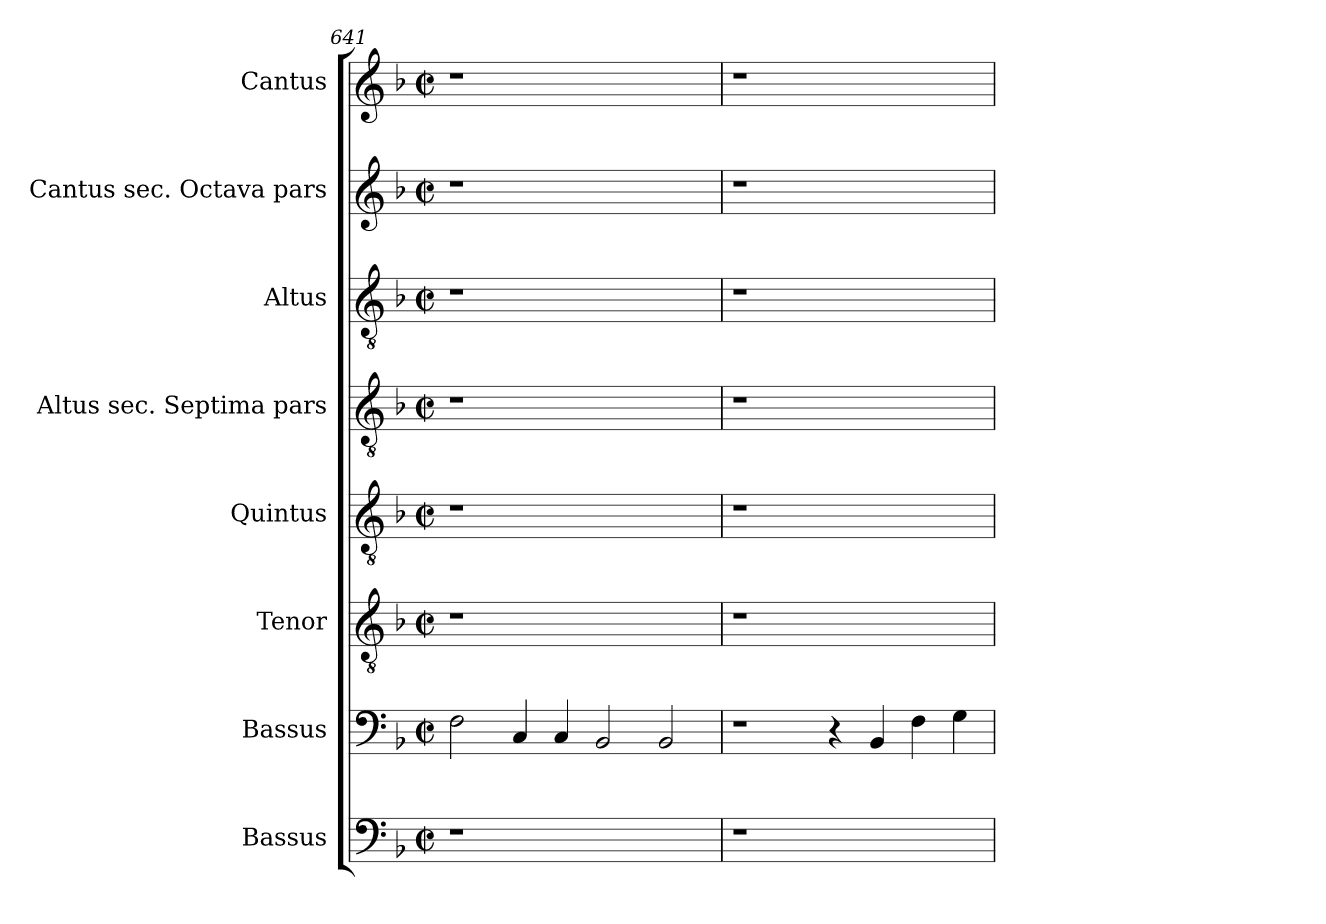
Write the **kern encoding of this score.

**kern	**kern	**kern	**kern	**kern	**kern	**kern	**kern
*part8	*part7	*part6	*part5	*part4	*part3	*part2	*part1
*staff8	*staff7	*staff6	*staff5	*staff4	*staff3	*staff2	*staff1
*I"Bassus	*I"Bassus	*I"Tenor	*I"Quintus	*I"Altus sec. Septima pars	*I"Altus	*I"Cantus sec. Octava pars	*I"Cantus
*	*I'Bassus	*I'Tenor	*I'Quintus	*	*I'Altus	*	*I'Cantus
!!LO:LB:g=z
*clefF4	*clefF4	*clefGv2	*clefGv2	*clefGv2	*clefGv2	*clefG2	*clefG2
*k[b-]	*k[b-]	*k[b-]	*k[b-]	*k[b-]	*k[b-]	*k[b-]	*k[b-]
*F:	*F:	*F:	*F:	*F:	*F:	*F:	*F:
*M2/2	*M2/2	*M2/2	*M2/2	*M2/2	*M2/2	*M2/2	*M2/2
*met(c|)	*met(c|)	*met(c|)	*met(c|)	*met(c|)	*met(c|)	*met(c|)	*met(c|)
=641	=641	=641	=641	=641	=641	=641	=641
1r	2F\	1r	1r	1r	1r	1r	1r
.	4C/	.	.	.	.	.	.
.	4C/	.	.	.	.	.	.
1ryy	2BB-/	1ryy	1ryy	1ryy	1ryy	1ryy	1ryy
.	2BB-/	.	.	.	.	.	.
=642	=642	=642	=642	=642	=642	=642	=642
1r	1r	1r	1r	1r	1r	1r	1r
1ryy	4r	1ryy	1ryy	1ryy	1ryy	1ryy	1ryy
.	4BB-/	.	.	.	.	.	.
.	4F\	.	.	.	.	.	.
.	4G\	.	.	.	.	.	.
=	=	=	=	=	=	=	=
*-	*-	*-	*-	*-	*-	*-	*-
